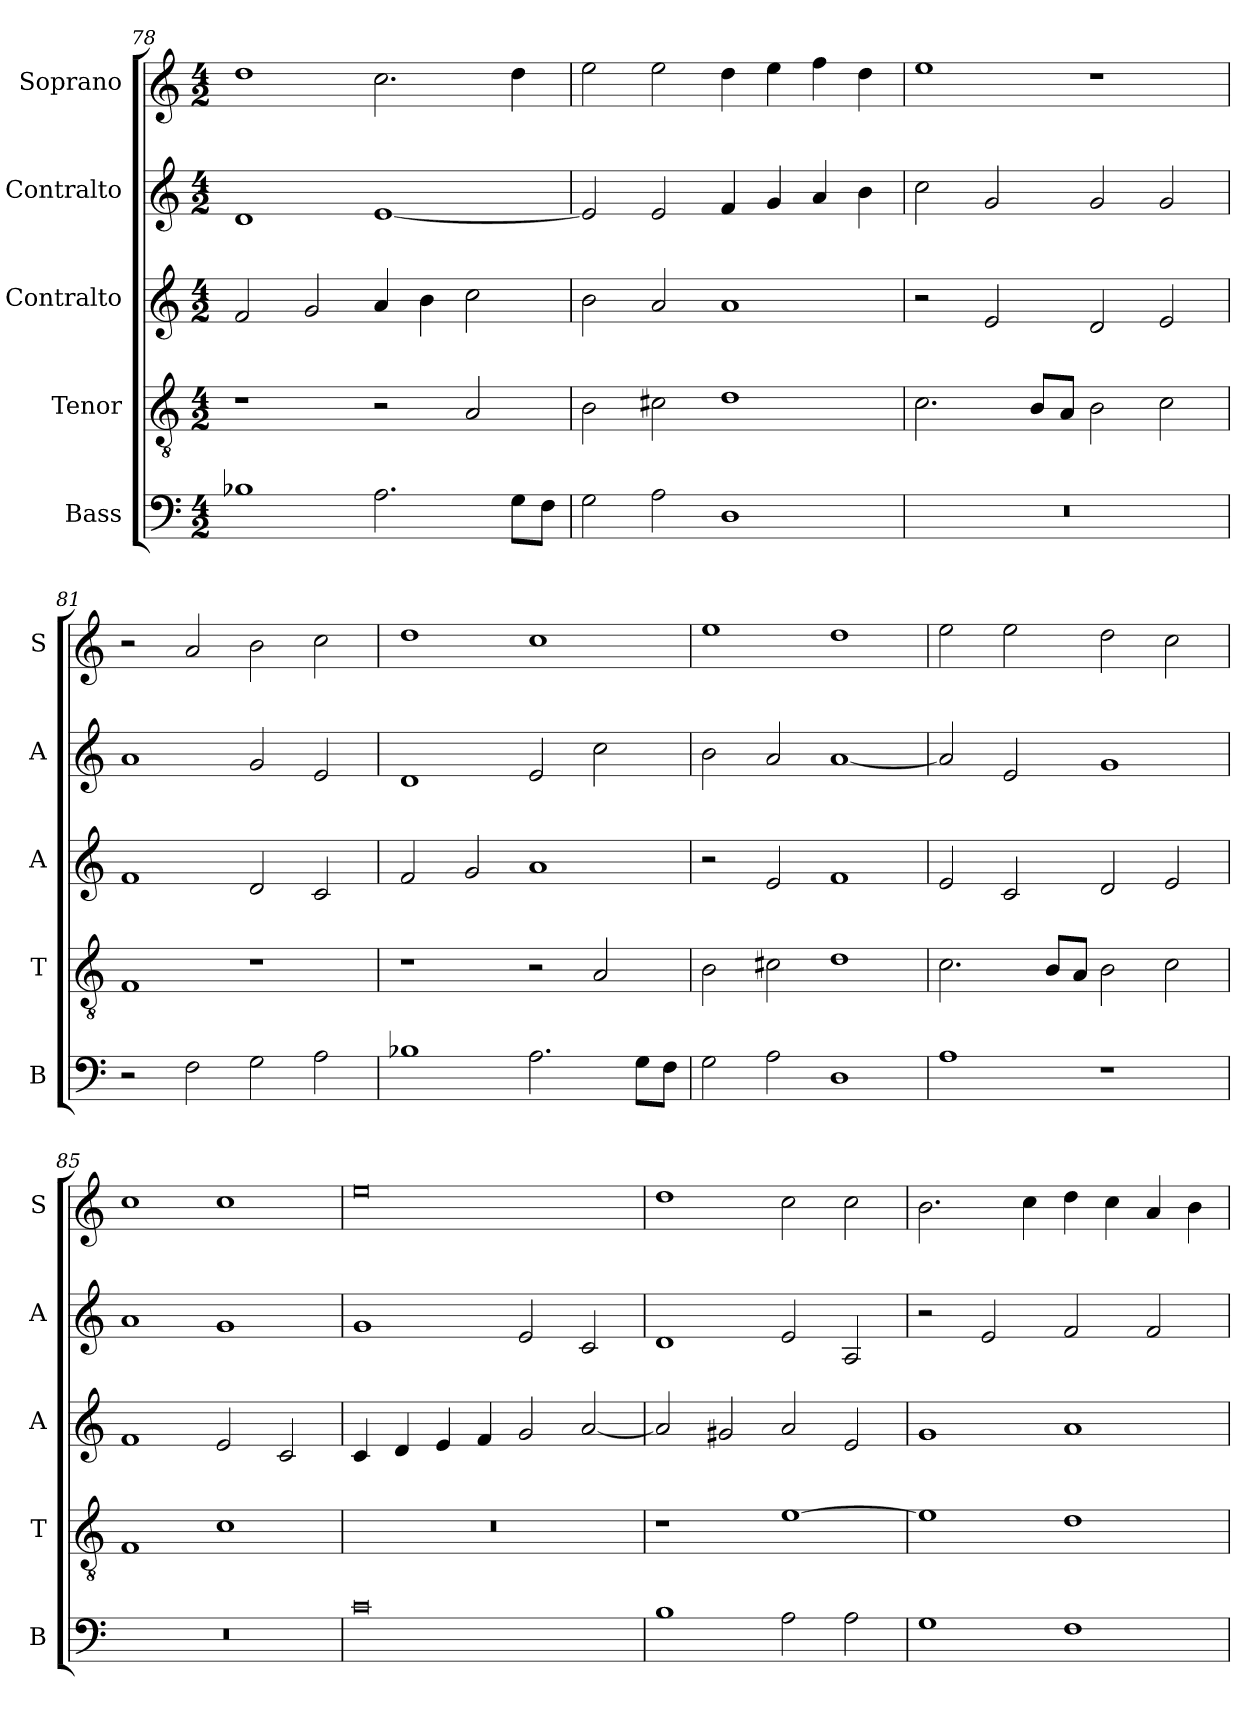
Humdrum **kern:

**kern	**kern	**kern	**kern	**kern
*part5	*part4	*part3	*part2	*part1
*staff5	*staff4	*staff3	*staff2	*staff1
*I"Bass	*I"Tenor	*I"Contralto	*I"Contralto	*I"Soprano
*I'B	*I'T	*I'A	*I'A	*I'S
*clefF4	*clefGv2	*clefG2	*clefG2	*clefG2
*k[]	*k[]	*k[]	*k[]	*k[]
*A:aeo	*A:aeo	*A:aeo	*A:aeo	*A:aeo
*M4/2	*M4/2	*M4/2	*M4/2	*M4/2
=78	=78	=78	=78	=78
1B-X	1r	2f	1d	1dd
.	.	2g	.	.
2.A	2r	4a	[1e	2.cc
.	.	4b	.	.
.	2A	2cc	.	.
8G\L	.	.	.	4dd
8F\J	.	.	.	.
=79	=79	=79	=79	=79
2G	2B	2b	2e]	2ee
2A	2c#X	2a	2e	2ee
1D	1d	1a	4f	4dd
.	.	.	4g	4ee
.	.	.	4a	4ff
.	.	.	4b	4dd
=80	=80	=80	=80	=80
0r	2.c	2r	2cc	1ee
.	.	2e	2g	.
.	8B/L	.	.	.
.	8A/J	.	.	.
.	2B	2d	2g	1r
.	2c	2e	2g	.
=81	=81	=81	=81	=81
2r	1F	1f	1a	2r
2F	.	.	.	2a
2G	1r	2d	2g	2b
2A	.	2c	2e	2cc
=82	=82	=82	=82	=82
1B-X	1r	2f	1d	1dd
.	.	2g	.	.
2.A	2r	1a	2e	1cc
.	2A	.	2cc	.
8G\L	.	.	.	.
8F\J	.	.	.	.
=83	=83	=83	=83	=83
2G	2B	2r	2b	1ee
2A	2c#X	2e	2a	.
1D	1d	1f	[1a	1dd
=84	=84	=84	=84	=84
1A	2.c	2e	2a]	2ee
.	.	2c	2e	2ee
.	8B/L	.	.	.
.	8A/J	.	.	.
1r	2B	2d	1g	2dd
.	2c	2e	.	2cc
=85	=85	=85	=85	=85
0r	1F	1f	1a	1cc
.	1c	2e	1g	1cc
.	.	2c	.	.
=86	=86	=86	=86	=86
0c	0r	4c	1g	0ee
.	.	4d	.	.
.	.	4e	.	.
.	.	4f	.	.
.	.	2g	2e	.
.	.	[2a	2c	.
=87	=87	=87	=87	=87
1B	1r	2a]	1d	1dd
.	.	2g#X	.	.
2A	[1e	2a	2e	2cc
2A	.	2e	2A	2cc
=88	=88	=88	=88	=88
1G	1e]	1g	2r	2.b
.	.	.	2e	.
.	.	.	.	4cc
1F	1d	1a	2f	4dd
.	.	.	.	4cc
.	.	.	2f	4a
.	.	.	.	4b
=	=	=	=	=
*-	*-	*-	*-	*-
